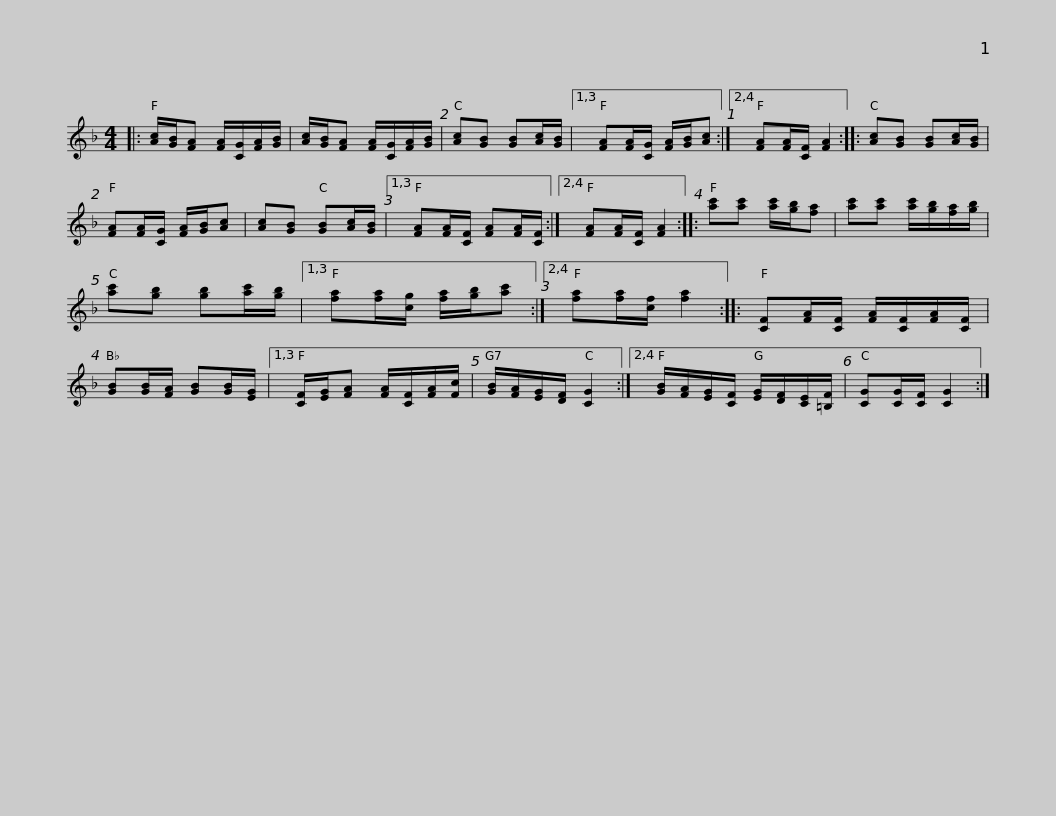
X:1
L:1/8
M:4/4
I:linebreak $
K:F
V:1 treble
V:1
|: [Ac]/[GB]/[FA] [FA]/[CG]/[FA]/[GB]/ | [Ac]/[GB]/[FA] [FA]/[CG]/[FA]/[GB]/ | [Ac][GB] [GB][Ac]/[GB]/ |1,3 [FA][FA]/[CG]/ [FA]/[GB]/[Ac] :|2,4 [FA][FA]/[CF]/ [FA]2 :: %5
 [Ac][GB] [GB][Ac]/[GB]/ | [FA][FA]/[CG]/ [FA]/[GB]/[Ac] |$ [Ac][GB] [GB][Ac]/[GB]/ |1,3 [FA][FA]/[CF]/ [FA][FA]/[CF]/ :|2,4 [FA][FA]/[CF]/ [FA]2 :: %10
 [ac'][ac'] [ac']/[gb]/[fa] | [ac'][ac'] [ac']/[gb]/[fa]/[gb]/ | [ac'][gb] [gb][ac']/[gb]/ |1,3 [fa][fa]/[cg]/ [fa]/[gb]/[ac'] :|2,4$ [fa][fa]/[cf]/ [fa]2 :: %15
 [CF][FA]/[CF]/ [FA]/[CF]/[FA]/[CF]/ | [GB][GB]/[FA]/ [GB][GB]/[EG]/ |1,3 [CF]/[EG]/[FA] [FA]/[CF]/[FA]/[Fc]/ | [GB]/[FA]/[EG]/[DF]/ [CG]2 :|2,4 [GB]/[FA]/[EG]/[CF]/ [EG]/[DF]/[CE]/[=B,F]/ | %20
 [CG][CG]/[CF]/ [CG]2 :| %21
